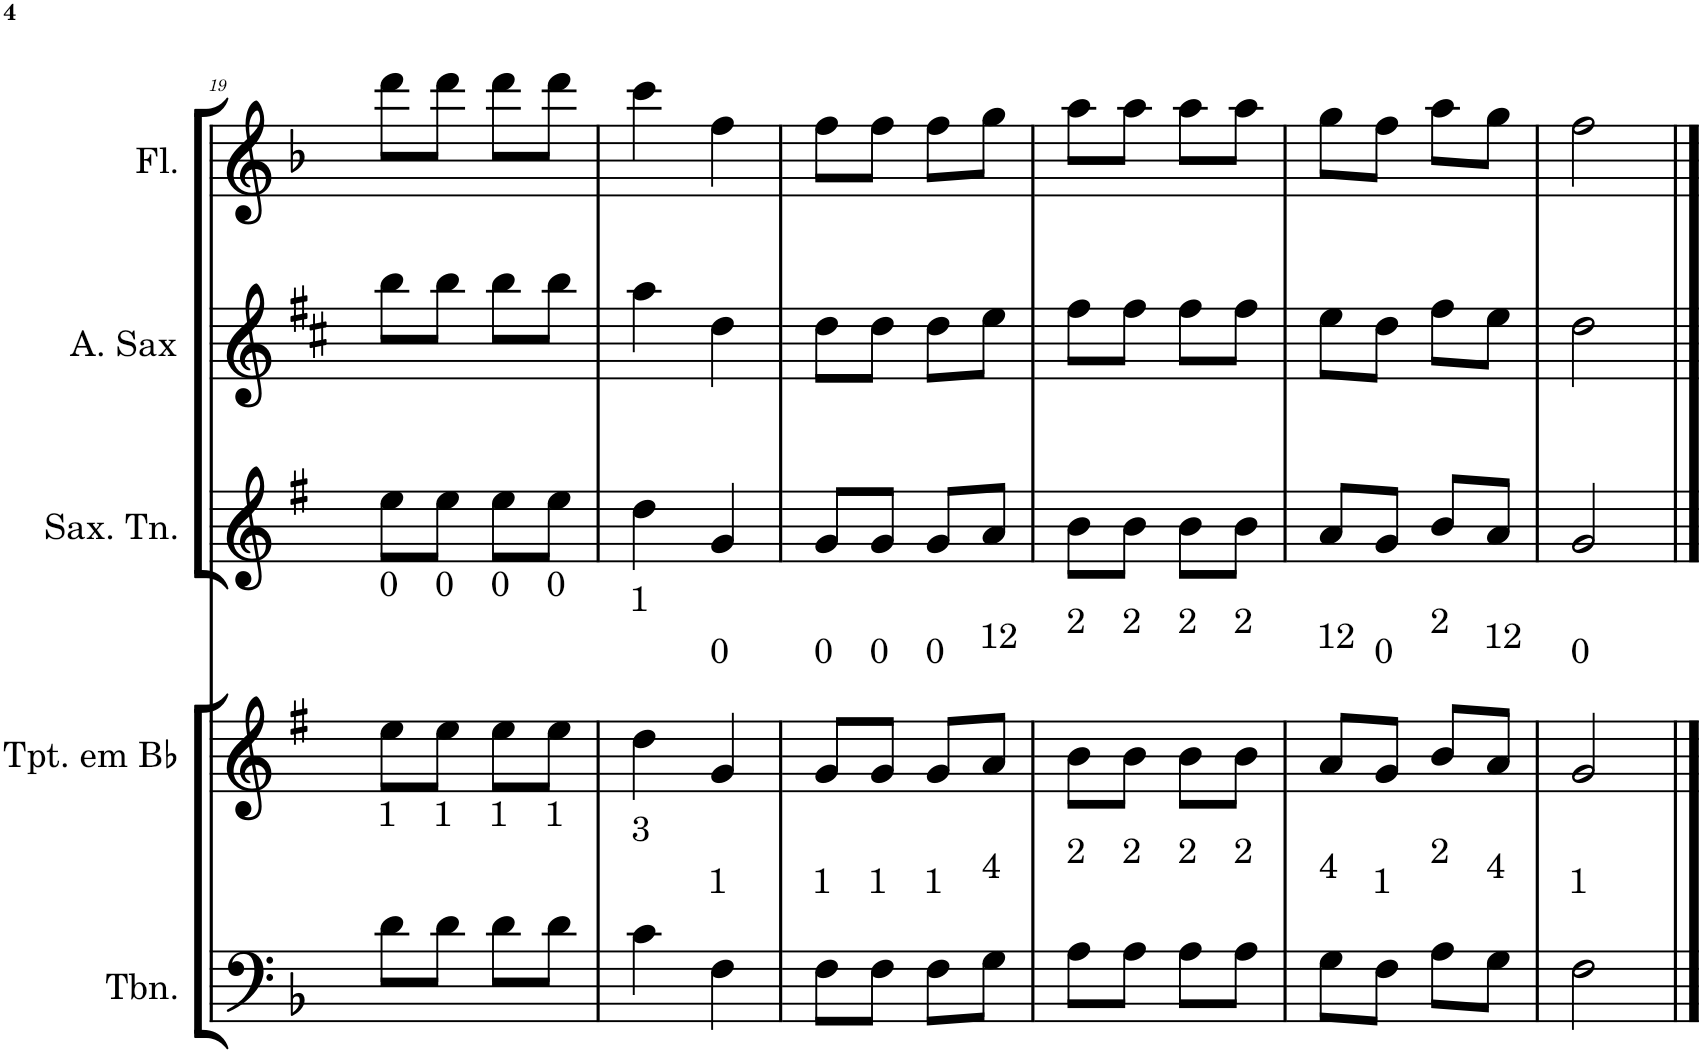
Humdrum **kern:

**kern	**kern	**kern	**kern	**kern
*part5	*part4	*part3	*part2	*part1
*staff5	*staff4	*staff3	*staff2	*staff1
*I"Trombone	*I"Trompete em Bb	*I"Saxofone Tenor	*I"Saxofone Alto	*I"Flauta Transversal
*I'Tbn.	*I'Tpt. em Bb	*I'Sax. Tn.	*	*I'Fl.
!!LO:PB:g=z
*clefF4	*clefG2	*clefG2	*clefG2	*clefG2
*	*Trd1c2	*Trd8c14	*Trd5c9	*
*k[b-]	*k[f#]	*k[f#]	*k[f#c#]	*k[b-]
*M2/4	*M2/4	*M2/4	*M2/4	*M2/4
=19	=19	=19	=19	=19
!	!LO:TX:a:t=0	!	!	!
!LO:TX:a:t=1	!	!	!	!
8d\L	8ee\L	8ee\L	8bb\L	8ddd\L
!	!LO:TX:a:t=0	!	!	!
!LO:TX:a:t=1	!	!	!	!
8d\J	8ee\J	8ee\J	8bb\J	8ddd\J
!	!LO:TX:a:t=0	!	!	!
!LO:TX:a:t=1	!	!	!	!
8d\L	8ee\L	8ee\L	8bb\L	8ddd\L
!	!LO:TX:a:t=0	!	!	!
!LO:TX:a:t=1	!	!	!	!
8d\J	8ee\J	8ee\J	8bb\J	8ddd\J
=20	=20	=20	=20	=20
!	!LO:TX:a:t=1	!	!	!
!LO:TX:a:t=3	!	!	!	!
4c\	4dd\	4dd\	4aa\	4ccc\
!	!LO:TX:a:t=0	!	!	!
!LO:TX:a:t=1	!	!	!	!
4F\	4g/	4g/	4dd\	4ff\
=21	=21	=21	=21	=21
!	!LO:TX:a:t=0	!	!	!
!LO:TX:a:t=1	!	!	!	!
8F\L	8g/L	8g/L	8dd\L	8ff\L
!	!LO:TX:a:t=0	!	!	!
!LO:TX:a:t=1	!	!	!	!
8F\J	8g/J	8g/J	8dd\J	8ff\J
!	!LO:TX:a:t=0	!	!	!
!LO:TX:a:t=1	!	!	!	!
8F\L	8g/L	8g/L	8dd\L	8ff\L
!	!LO:TX:a:t=12	!	!	!
!LO:TX:a:t=4	!	!	!	!
8G\J	8a/J	8a/J	8ee\J	8gg\J
=22	=22	=22	=22	=22
!	!LO:TX:a:t=2	!	!	!
!LO:TX:a:t=2	!	!	!	!
8A\L	8b\L	8b\L	8ff#\L	8aa\L
!	!LO:TX:a:t=2	!	!	!
!LO:TX:a:t=2	!	!	!	!
8A\J	8b\J	8b\J	8ff#\J	8aa\J
!	!LO:TX:a:t=2	!	!	!
!LO:TX:a:t=2	!	!	!	!
8A\L	8b\L	8b\L	8ff#\L	8aa\L
!	!LO:TX:a:t=2	!	!	!
!LO:TX:a:t=2	!	!	!	!
8A\J	8b\J	8b\J	8ff#\J	8aa\J
=23	=23	=23	=23	=23
!	!LO:TX:a:t=12	!	!	!
!LO:TX:a:t=4	!	!	!	!
8G\L	8a/L	8a/L	8ee\L	8gg\L
!	!LO:TX:a:t=0	!	!	!
!LO:TX:a:t=1	!	!	!	!
8F\J	8g/J	8g/J	8dd\J	8ff\J
!	!LO:TX:a:t=2	!	!	!
!LO:TX:a:t=2	!	!	!	!
8A\L	8b/L	8b/L	8ff#\L	8aa\L
!	!LO:TX:a:t=12	!	!	!
!LO:TX:a:t=4	!	!	!	!
8G\J	8a/J	8a/J	8ee\J	8gg\J
=24	=24	=24	=24	=24
!	!LO:TX:a:t=0	!	!	!
!LO:TX:a:t=1	!	!	!	!
2F\	2g/	2g/	2dd\	2ff\
==	==	==	==	==
*-	*-	*-	*-	*-
